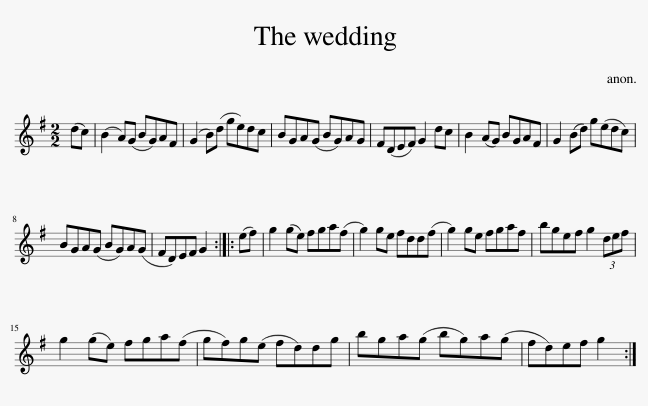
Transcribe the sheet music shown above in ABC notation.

X:1
L:1/8
M:2/2
I:linebreak $
K:G
V:1 treble
V:1
 (dc) | (B2 A)(G BG)AF | (G2 B)(d ge)dc | BGA(G BG)AG | F(DEF) G2 dc | %5
 B2 (AG) BGAF | G2 (Bd) g(edc) |$ BGA(G BG)A(G | FD)EF G2 :: (ef) | %10
 g2 (ge) fga(f | g2) ge fdd(f | g2) ge fgaf | bgef g2 (3def |$ g2 (ge) fga(f | %15
 gf)g(e fd)dg | bga(g bg)a(g | fd)ef g2 :| %18
